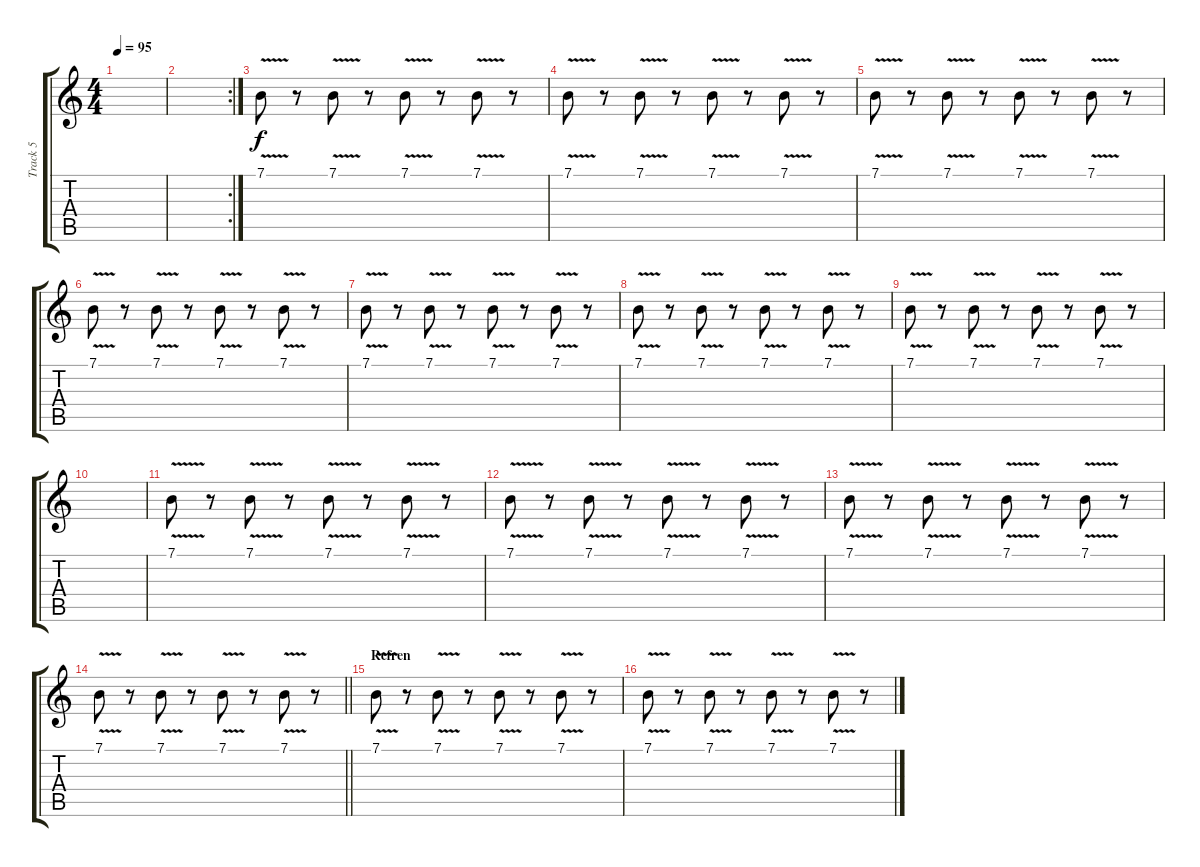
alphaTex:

\track ("Track 5" "Track 5") {instrument cello}
\staff {score tabs}
\tuning (E4 B3 G3 D3 A2 E2) {hide}
\ts (4 4)
\tempo 95
\clef g2
\ks c
|
\rc 2
|
7.1{v}.8 r.8 7.1{v}.8 r.8 7.1{v}.8 r.8 7.1{v}.8 r.8 |
7.1{v}.8 r.8 7.1{v}.8 r.8 7.1{v}.8 r.8 7.1{v}.8 r.8 |
7.1{v}.8 r.8 7.1{v}.8 r.8 7.1{v}.8 r.8 7.1{v}.8 r.8 |
7.1{v}.8 r.8 7.1{v}.8 r.8 7.1{v}.8 r.8 7.1{v}.8 r.8 |
7.1{v}.8 r.8 7.1{v}.8 r.8 7.1{v}.8 r.8 7.1{v}.8 r.8 |
7.1{v}.8 r.8 7.1{v}.8 r.8 7.1{v}.8 r.8 7.1{v}.8 r.8 |
7.1{v}.8 r.8 7.1{v}.8 r.8 7.1{v}.8 r.8 7.1{v}.8 r.8 |
|
7.1{v}.8 r.8 7.1{v}.8 r.8 7.1{v}.8 r.8 7.1{v}.8 r.8 |
7.1{v}.8 r.8 7.1{v}.8 r.8 7.1{v}.8 r.8 7.1{v}.8 r.8 |
7.1{v}.8 r.8 7.1{v}.8 r.8 7.1{v}.8 r.8 7.1{v}.8 r.8 |
\barLineRight lightlight
7.1{v}.8 r.8 7.1{v}.8 r.8 7.1{v}.8 r.8 7.1{v}.8 r.8 |
\section ("" "Refren")
7.1{v}.8 r.8 7.1{v}.8 r.8 7.1{v}.8 r.8 7.1{v}.8 r.8 |
7.1{v}.8 r.8 7.1{v}.8 r.8 7.1{v}.8 r.8 7.1{v}.8 r.8
